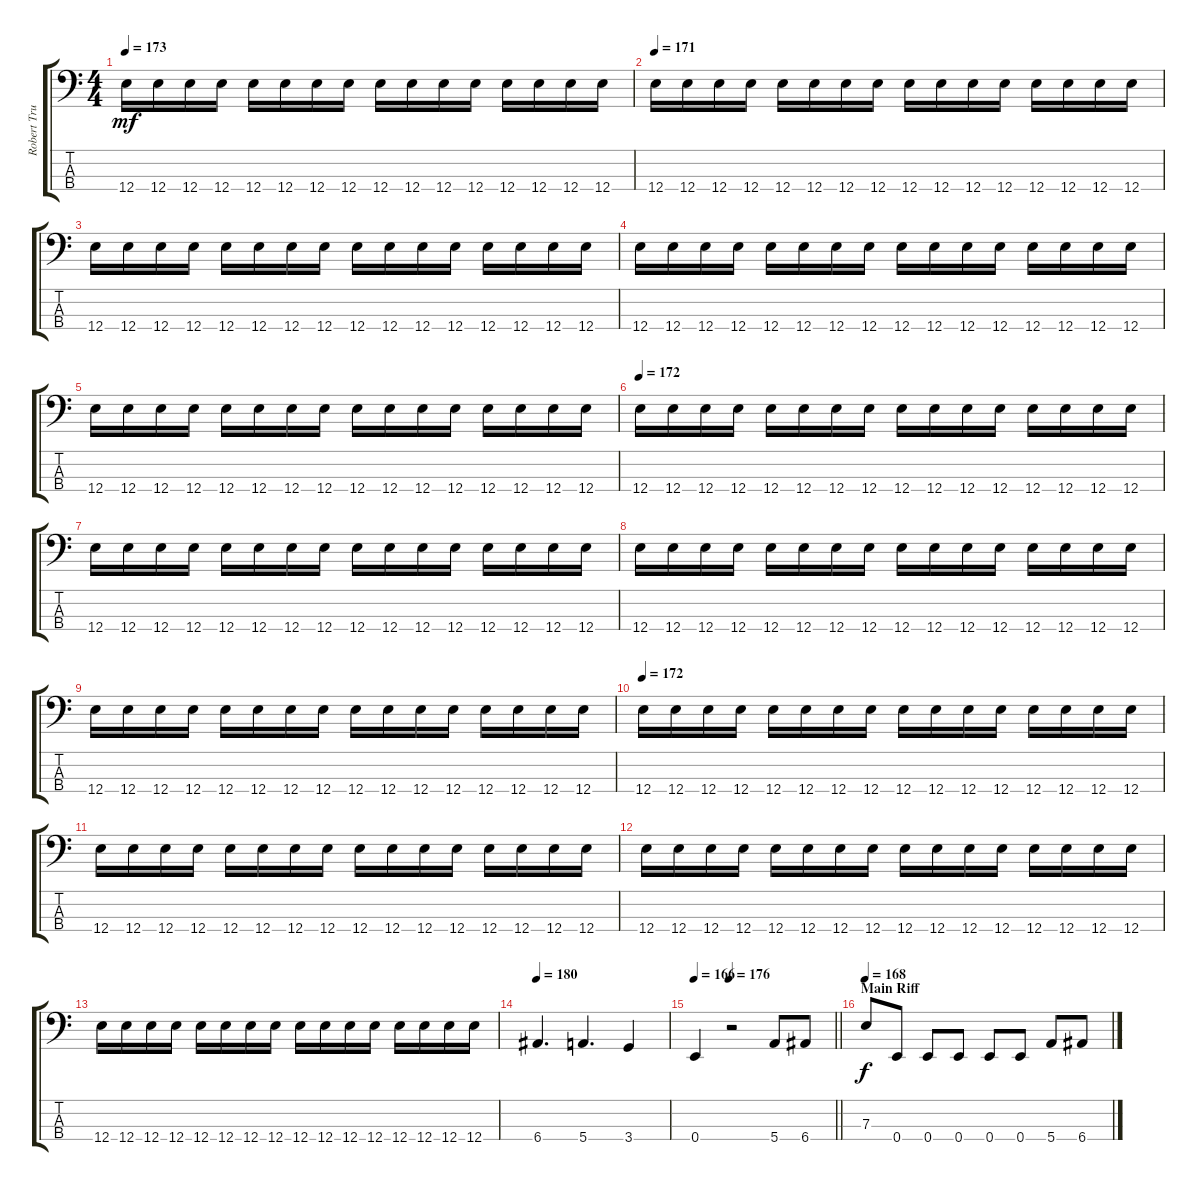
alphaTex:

\track ("Robert Trujillo" "Robert Tru") {instrument electricbasspick}
\staff {score tabs}
\tuning (G2 D2 A1 E1) {hide}
\ts (4 4)
\tempo 173
\clef f4
\ks c
12.4.16{dy mf} 12.4.16 12.4.16 12.4.16 12.4.16 12.4.16 12.4.16 12.4.16 12.4.16 12.4.16 12.4.16 12.4.16 12.4.16 12.4.16 12.4.16 12.4.16 |
\tempo 171
12.4.16 12.4.16 12.4.16 12.4.16 12.4.16 12.4.16 12.4.16 12.4.16 12.4.16 12.4.16 12.4.16 12.4.16 12.4.16 12.4.16 12.4.16 12.4.16 |
12.4.16 12.4.16 12.4.16 12.4.16 12.4.16 12.4.16 12.4.16 12.4.16 12.4.16 12.4.16 12.4.16 12.4.16 12.4.16 12.4.16 12.4.16 12.4.16 |
12.4.16 12.4.16 12.4.16 12.4.16 12.4.16 12.4.16 12.4.16 12.4.16 12.4.16 12.4.16 12.4.16 12.4.16 12.4.16 12.4.16 12.4.16 12.4.16 |
12.4.16 12.4.16 12.4.16 12.4.16 12.4.16 12.4.16 12.4.16 12.4.16 12.4.16 12.4.16 12.4.16 12.4.16 12.4.16 12.4.16 12.4.16 12.4.16 |
\tempo 172
12.4.16 12.4.16 12.4.16 12.4.16 12.4.16 12.4.16 12.4.16 12.4.16 12.4.16 12.4.16 12.4.16 12.4.16 12.4.16 12.4.16 12.4.16 12.4.16 |
12.4.16 12.4.16 12.4.16 12.4.16 12.4.16 12.4.16 12.4.16 12.4.16 12.4.16 12.4.16 12.4.16 12.4.16 12.4.16 12.4.16 12.4.16 12.4.16 |
12.4.16 12.4.16 12.4.16 12.4.16 12.4.16 12.4.16 12.4.16 12.4.16 12.4.16 12.4.16 12.4.16 12.4.16 12.4.16 12.4.16 12.4.16 12.4.16 |
12.4.16 12.4.16 12.4.16 12.4.16 12.4.16 12.4.16 12.4.16 12.4.16 12.4.16 12.4.16 12.4.16 12.4.16 12.4.16 12.4.16 12.4.16 12.4.16 |
\tempo 172
12.4.16 12.4.16 12.4.16 12.4.16 12.4.16 12.4.16 12.4.16 12.4.16 12.4.16 12.4.16 12.4.16 12.4.16 12.4.16 12.4.16 12.4.16 12.4.16 |
12.4.16 12.4.16 12.4.16 12.4.16 12.4.16 12.4.16 12.4.16 12.4.16 12.4.16 12.4.16 12.4.16 12.4.16 12.4.16 12.4.16 12.4.16 12.4.16 |
12.4.16 12.4.16 12.4.16 12.4.16 12.4.16 12.4.16 12.4.16 12.4.16 12.4.16 12.4.16 12.4.16 12.4.16 12.4.16 12.4.16 12.4.16 12.4.16 |
12.4.16 12.4.16 12.4.16 12.4.16 12.4.16 12.4.16 12.4.16 12.4.16 12.4.16 12.4.16 12.4.16 12.4.16 12.4.16 12.4.16 12.4.16 12.4.16 |
\tempo 180
6.4.4{d} 5.4.4{d} 3.4.4 |
\tempo 166
\tempo (176 0.25)
\barLineRight lightlight
0.4.4 r.2 5.4.8 6.4.8 |
\section ("" "Main Riff")
\tempo 168
7.3.8{dy f} 0.4.8 0.4.8 0.4.8 0.4.8 0.4.8 5.4.8 6.4.8
